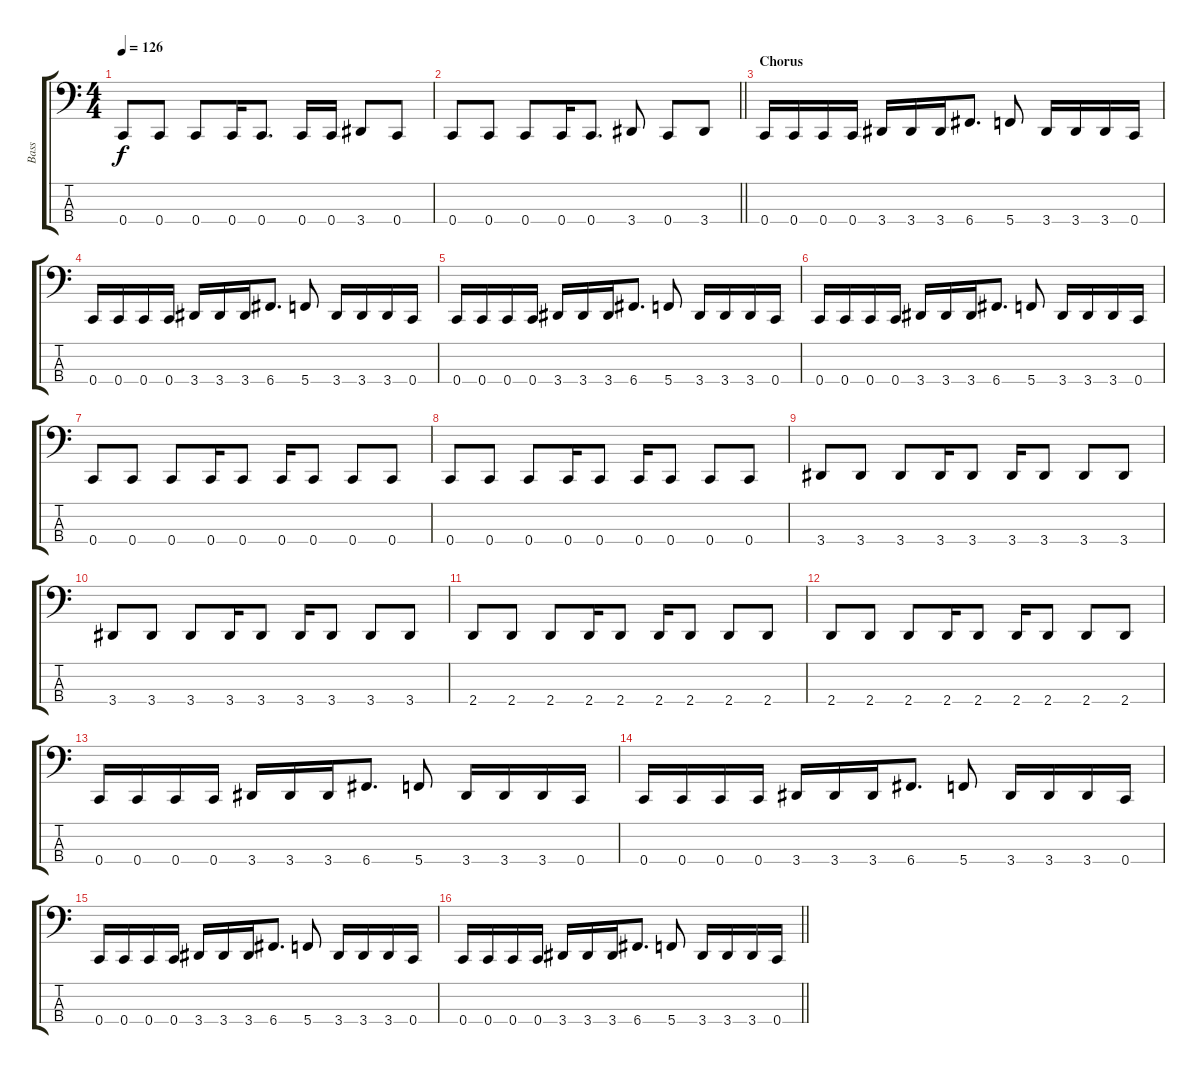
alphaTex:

\track ("Bass" "Bass") {instrument electricbassfinger}
\staff {score tabs}
\tuning (F2 C2 G1 C1) {hide}
\ts (4 4)
\tempo 126
\clef f4
\ks c
0.4.8{dy f} 0.4.8 0.4.8 0.4.16 0.4.8{d} 0.4.16 0.4.16 3.4.8 0.4.8 |
\barLineRight lightlight
0.4.8 0.4.8 0.4.8 0.4.16 0.4.8{d} 3.4.8 0.4.8 3.4.8 |
\section ("" "Chorus")
0.4.16 0.4.16 0.4.16 0.4.16 3.4.16 3.4.16 3.4.16 6.4.8{d} 5.4.8 3.4.16 3.4.16 3.4.16 0.4.16 |
0.4.16 0.4.16 0.4.16 0.4.16 3.4.16 3.4.16 3.4.16 6.4.8{d} 5.4.8 3.4.16 3.4.16 3.4.16 0.4.16 |
0.4.16 0.4.16 0.4.16 0.4.16 3.4.16 3.4.16 3.4.16 6.4.8{d} 5.4.8 3.4.16 3.4.16 3.4.16 0.4.16 |
0.4.16 0.4.16 0.4.16 0.4.16 3.4.16 3.4.16 3.4.16 6.4.8{d} 5.4.8 3.4.16 3.4.16 3.4.16 0.4.16 |
0.4.8 0.4.8 0.4.8 0.4.16 0.4.8 0.4.16 0.4.8 0.4.8 0.4.8 |
0.4.8 0.4.8 0.4.8 0.4.16 0.4.8 0.4.16 0.4.8 0.4.8 0.4.8 |
3.4.8 3.4.8 3.4.8 3.4.16 3.4.8 3.4.16 3.4.8 3.4.8 3.4.8 |
3.4.8 3.4.8 3.4.8 3.4.16 3.4.8 3.4.16 3.4.8 3.4.8 3.4.8 |
2.4.8 2.4.8 2.4.8 2.4.16 2.4.8 2.4.16 2.4.8 2.4.8 2.4.8 |
2.4.8 2.4.8 2.4.8 2.4.16 2.4.8 2.4.16 2.4.8 2.4.8 2.4.8 |
0.4.16 0.4.16 0.4.16 0.4.16 3.4.16 3.4.16 3.4.16 6.4.8{d} 5.4.8 3.4.16 3.4.16 3.4.16 0.4.16 |
0.4.16 0.4.16 0.4.16 0.4.16 3.4.16 3.4.16 3.4.16 6.4.8{d} 5.4.8 3.4.16 3.4.16 3.4.16 0.4.16 |
0.4.16 0.4.16 0.4.16 0.4.16 3.4.16 3.4.16 3.4.16 6.4.8{d} 5.4.8 3.4.16 3.4.16 3.4.16 0.4.16 |
\barLineRight lightlight
0.4.16 0.4.16 0.4.16 0.4.16 3.4.16 3.4.16 3.4.16 6.4.8{d} 5.4.8 3.4.16 3.4.16 3.4.16 0.4.16
